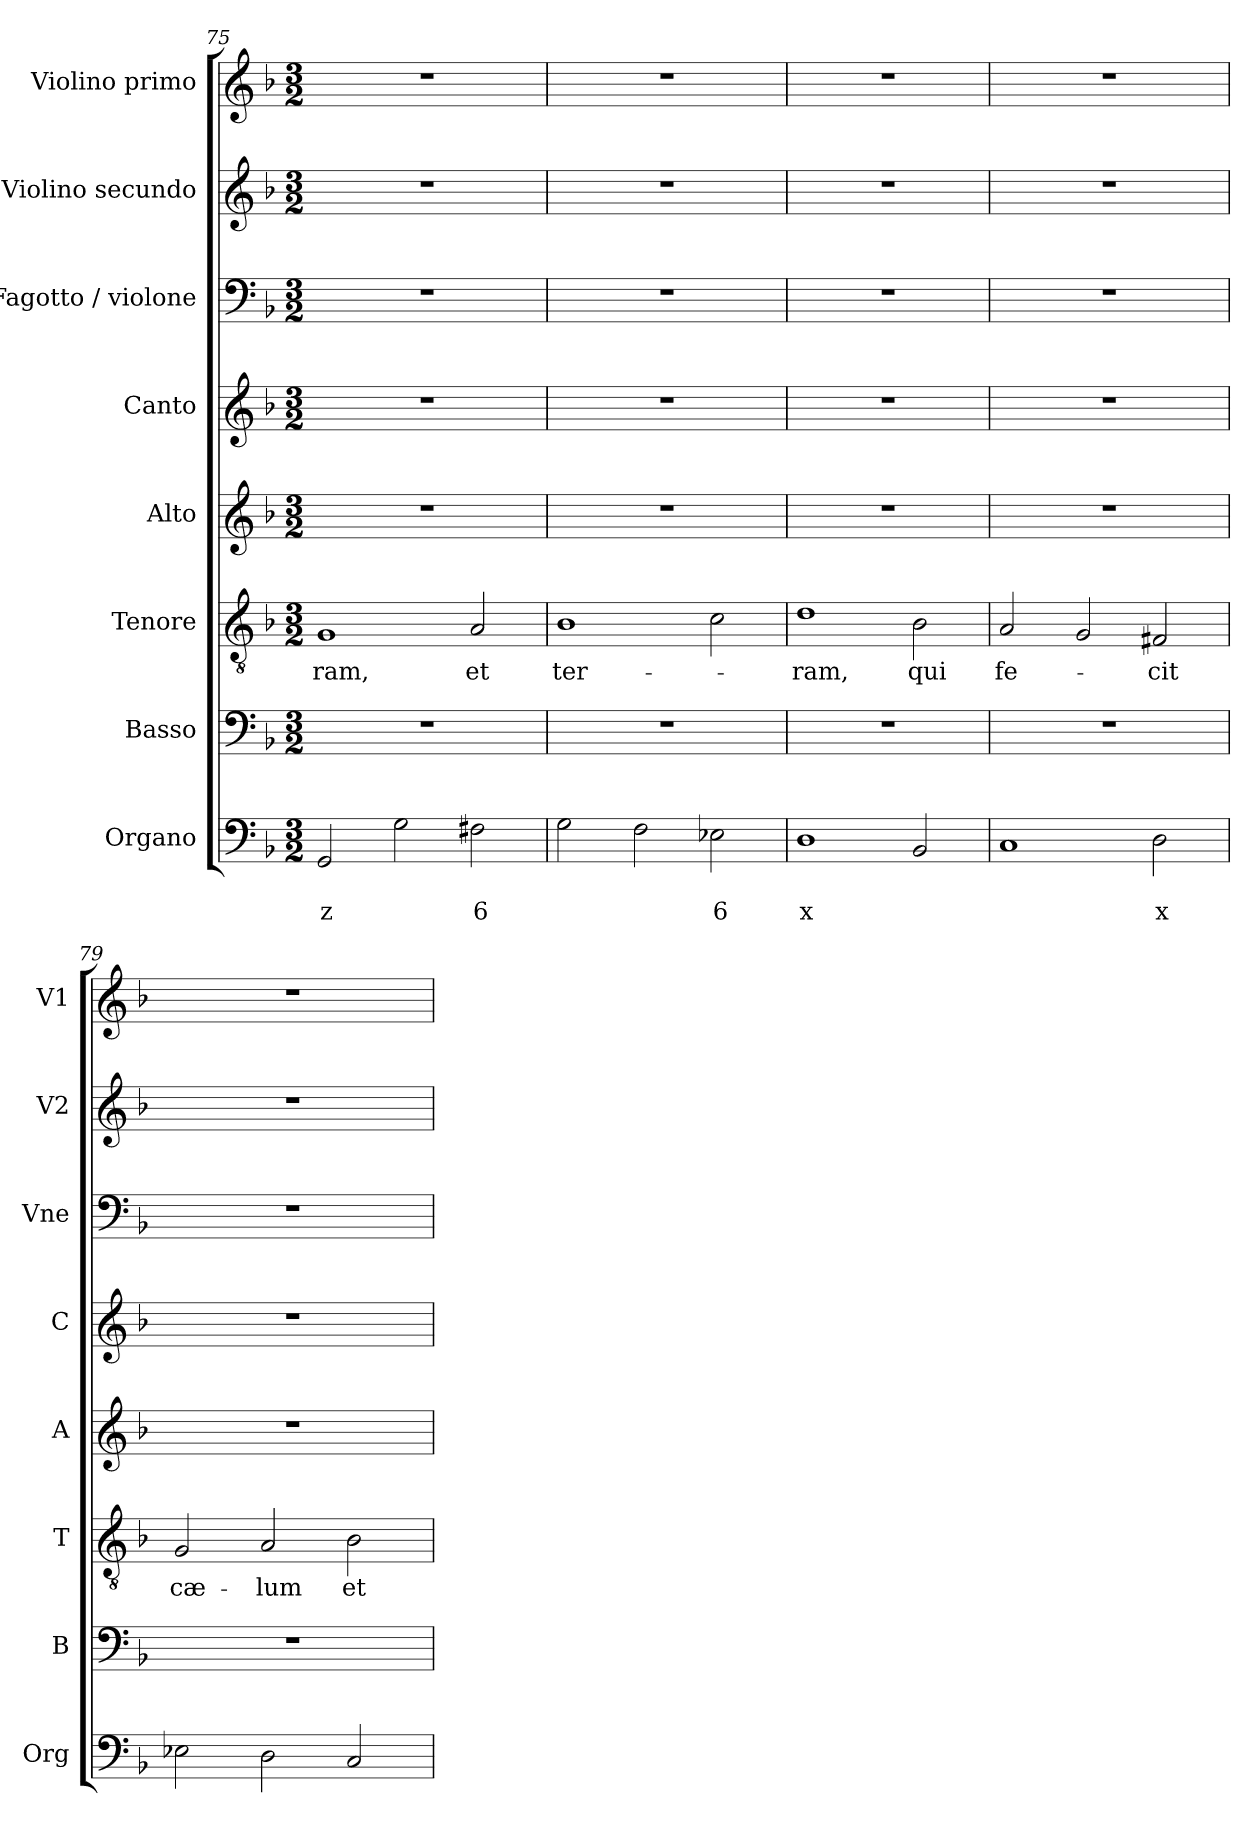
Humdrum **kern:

**kern	**text	**text	**kern	**kern	**text	**kern	**kern	**kern	**kern	**kern
*part8	*part8	*part8	*part7	*part6	*part6	*part5	*part4	*part3	*part2	*part1
*staff8	*staff8	*staff8	*staff7	*staff6	*staff6	*staff5	*staff4	*staff3	*staff2	*staff1
*I"Organo	*	*	*I"Basso	*I"Tenore	*	*I"Alto	*I"Canto	*I"Fagotto / violone	*I"Violino secundo	*I"Violino primo
*I'Org	*	*	*I'B	*I'T	*	*I'A	*I'C	*I'Vne	*I'V2	*I'V1
*clefF4	*	*	*clefF4	*clefGv2	*	*clefG2	*clefG2	*clefF4	*clefG2	*clefG2
*k[b-]	*	*	*k[b-]	*k[b-]	*	*k[b-]	*k[b-]	*k[b-]	*k[b-]	*k[b-]
*F:	*	*	*F:	*F:	*	*F:	*F:	*F:	*F:	*F:
*M3/2	*	*	*M3/2	*M3/2	*	*M3/2	*M3/2	*M3/2	*M3/2	*M3/2
=75	=75	=75	=75	=75	=75	=75	=75	=75	=75	=75
!	!	!LO:LY:b	!	!	!LO:LY:b	!	!	!	!	!
2GG/	.	z	1.r	1G	-ram,	1.r	1.r	1.r	1.r	1.r
2G\	.	.	.	.	.	.	.	.	.	.
!	!	!LO:LY:b	!	!	!LO:LY:b	!	!	!	!	!
2F#X\	.	6	.	2A/	et	.	.	.	.	.
!!LO:PB:g=z
=76	=76	=76	=76	=76	=76	=76	=76	=76	=76	=76
!	!	!	!	!	!LO:LY:b	!	!	!	!	!
2G\	.	.	1.r	1B-	ter-	1.r	1.r	1.r	1.r	1.r
2F\	.	.	.	.	.	.	.	.	.	.
!	!	!LO:LY:b	!	!	!	!	!	!	!	!
2E-X\	.	6	.	2c\	.	.	.	.	.	.
=77	=77	=77	=77	=77	=77	=77	=77	=77	=77	=77
!	!	!LO:LY:b	!	!	!LO:LY:b	!	!	!	!	!
1D	.	x	1.r	1d	-ram,	1.r	1.r	1.r	1.r	1.r
!	!	!	!	!	!LO:LY:b	!	!	!	!	!
2BB-/	.	.	.	2B-\	qui	.	.	.	.	.
=78	=78	=78	=78	=78	=78	=78	=78	=78	=78	=78
!	!	!	!	!	!LO:LY:b	!	!	!	!	!
1C	.	.	1.r	2A/	fe-	1.r	1.r	1.r	1.r	1.r
.	.	.	.	2G/	.	.	.	.	.	.
!	!	!LO:LY:b	!	!	!LO:LY:b	!	!	!	!	!
2D\	.	x	.	2F#X/	-cit	.	.	.	.	.
=79	=79	=79	=79	=79	=79	=79	=79	=79	=79	=79
!	!	!	!	!	!LO:LY:b	!	!	!	!	!
2E-X\	.	.	1.r	2G/	cæ-	1.r	1.r	1.r	1.r	1.r
!	!	!	!	!	!LO:LY:b	!	!	!	!	!
2D\	.	.	.	2A/	-lum	.	.	.	.	.
!	!	!	!	!	!LO:LY:b	!	!	!	!	!
2C/	.	.	.	2B-\	et	.	.	.	.	.
=	=	=	=	=	=	=	=	=	=	=
*-	*-	*-	*-	*-	*-	*-	*-	*-	*-	*-
